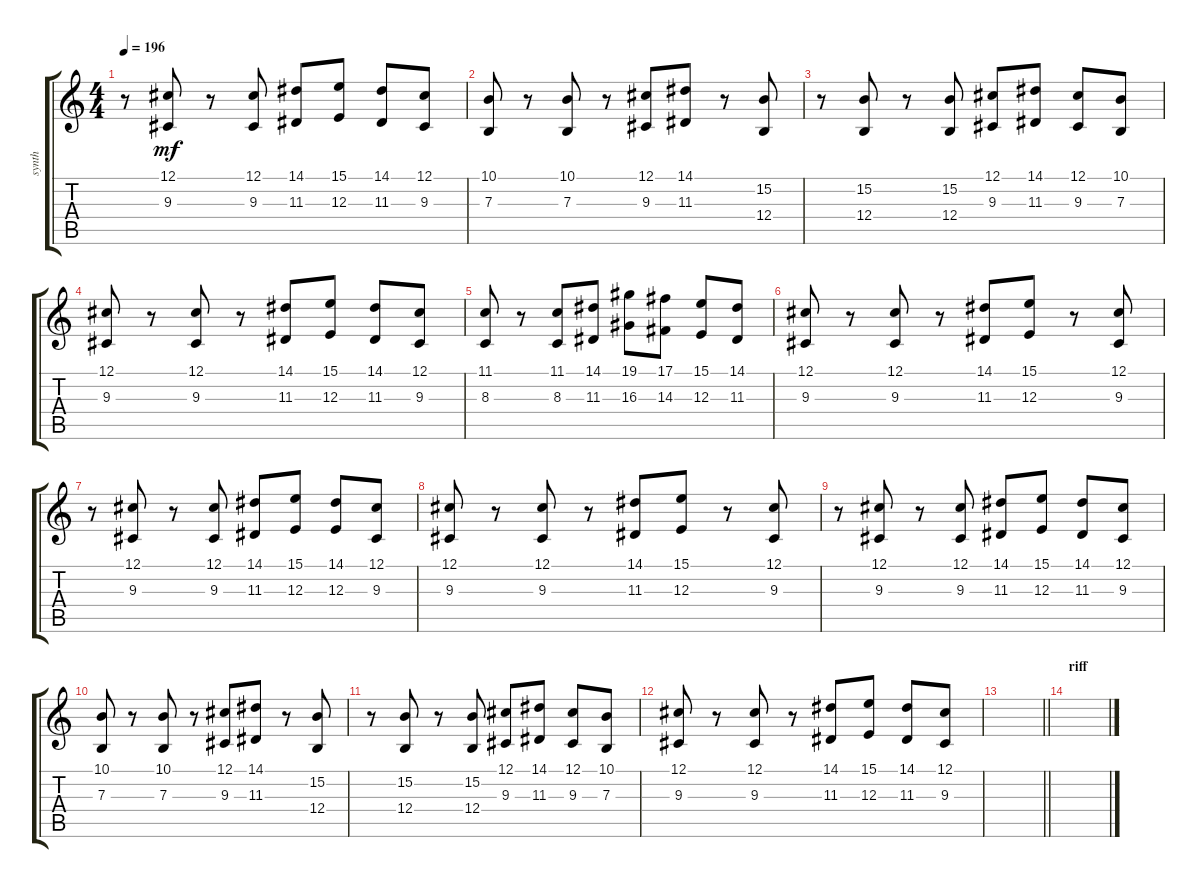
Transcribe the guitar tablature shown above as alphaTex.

\track ("synth" "synth") {instrument lead2sawtooth}
\staff {score tabs}
\tuning (Db4 Ab3 E3 B2 Gb2 Db2) {hide}
\ts (4 4)
\tempo 196
\clef g2
\ks c
r.8{dy mf} (12.1 9.3).8 r.8 (12.1 9.3).8 (14.1 11.3).8 (15.1 12.3).8 (14.1 11.3).8 (12.1 9.3).8 |
(10.1 7.3).8 r.8 (10.1 7.3).8 r.8 (12.1 9.3).8 (14.1 11.3).8 r.8 (15.2 12.4).8 |
r.8 (15.2 12.4).8 r.8 (15.2 12.4).8 (12.1 9.3).8 (14.1 11.3).8 (12.1 9.3).8 (10.1 7.3).8 |
(12.1 9.3).8 r.8 (12.1 9.3).8 r.8 (14.1 11.3).8 (15.1 12.3).8 (14.1 11.3).8 (12.1 9.3).8 |
(11.1 8.3).8 r.8 (11.1 8.3).8 (14.1 11.3).8 (19.1 16.3).8 (17.1 14.3).8 (15.1 12.3).8 (14.1 11.3).8 |
(12.1 9.3).8 r.8 (12.1 9.3).8 r.8 (14.1 11.3).8 (15.1 12.3).8 r.8 (12.1 9.3).8 |
r.8 (12.1 9.3).8 r.8 (12.1 9.3).8 (14.1 11.3).8 (15.1 12.3).8 (14.1 12.3).8 (12.1 9.3).8 |
(12.1 9.3).8 r.8 (12.1 9.3).8 r.8 (14.1 11.3).8 (15.1 12.3).8 r.8 (12.1 9.3).8 |
r.8 (12.1 9.3).8 r.8 (12.1 9.3).8 (14.1 11.3).8 (15.1 12.3).8 (14.1 11.3).8 (12.1 9.3).8 |
(10.1 7.3).8 r.8 (10.1 7.3).8 r.8 (12.1 9.3).8 (14.1 11.3).8 r.8 (15.2 12.4).8 |
r.8 (15.2 12.4).8 r.8 (15.2 12.4).8 (12.1 9.3).8 (14.1 11.3).8 (12.1 9.3).8 (10.1 7.3).8 |
(12.1 9.3).8 r.8 (12.1 9.3).8 r.8 (14.1 11.3).8 (15.1 12.3).8 (14.1 11.3).8 (12.1 9.3).8 |
\barLineRight lightlight
|
\section ("" "riff ")
